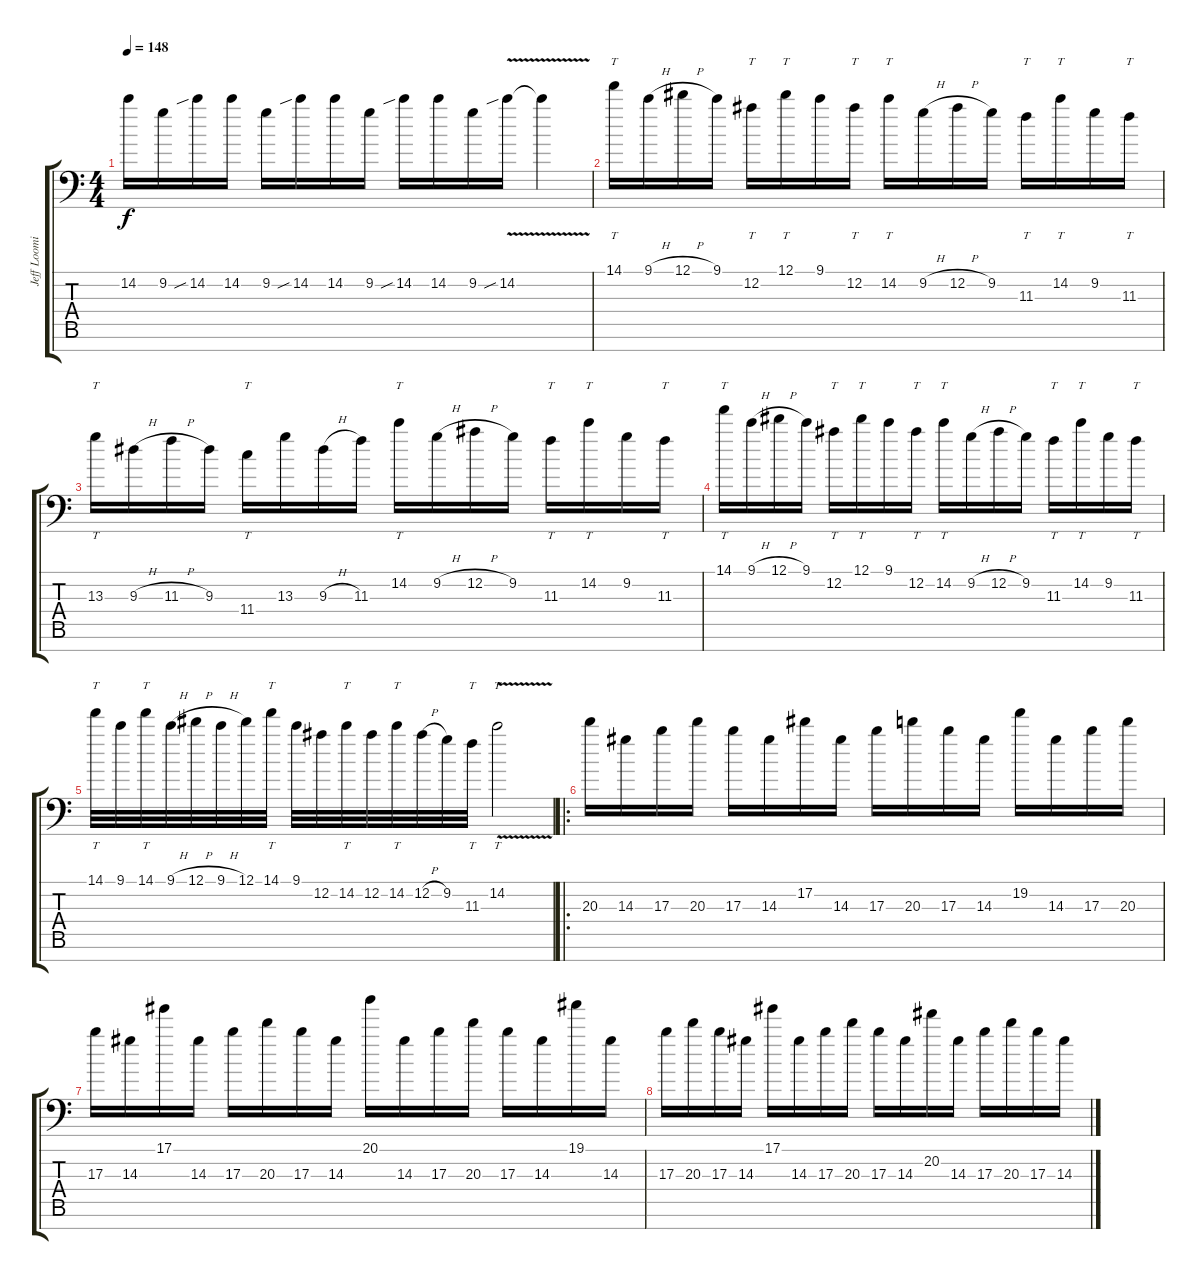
\track ("Jeff Loomis" "Jeff Loomi") {instrument distortionguitar}
\staff {score tabs}
\tuning (Eb4 Bb3 Gb3 Db3 Ab2 Eb2 Bb1) {hide}
\ts (4 4)
\tempo 148
\clef f4
\ks c
14.2.16{dy f} 9.2.16 14.2{sib}.16 14.2.16 9.2.16 14.2{sib}.16 14.2.16 9.2.16 14.2{sib}.16 14.2.16 9.2.16 14.2{v sib}.16 14.2{t}.4 |
14.1.16{tt} 9.1{h}.16 12.1{h}.16 9.1.16 12.2.16{tt} 12.1.16{tt} 9.1.16 12.2.16{tt} 14.2.16{tt} 9.2{h}.16 12.2{h}.16 9.2.16 11.3.16{tt} 14.2.16{tt} 9.2.16 11.3.16{tt} |
13.3.16{tt} 9.3{h}.16 11.3{h}.16 9.3.16 11.4.16{tt} 13.3.16 9.3{h}.16 11.3.16 14.2.16{tt} 9.2{h}.16 12.2{h}.16 9.2.16 11.3.16{tt} 14.2.16{tt} 9.2.16 11.3.16{tt} |
14.1.16{tt} 9.1{h}.16 12.1{h}.16 9.1.16 12.2.16{tt} 12.1.16{tt} 9.1.16 12.2.16{tt} 14.2.16{tt} 9.2{h}.16 12.2{h}.16 9.2.16 11.3.16{tt} 14.2.16{tt} 9.2.16 11.3.16{tt} |
14.1.32{tt} 9.1.32 14.1.32{tt} 9.1{h}.32 12.1{h}.32 9.1{h}.32 12.1.32 14.1.32{tt} 9.1.32 12.2.32 14.2.32{tt} 12.2.32 14.2.32{tt} 12.2{h}.32 9.2.32 11.3.32{tt} 14.2{v}.2{tt} |
\ro
20.3.16 14.3.16 17.3.16 20.3.16 17.3.16 14.3.16 17.2.16 14.3.16 17.3.16 20.3.16 17.3.16 14.3.16 19.2.16 14.3.16 17.3.16 20.3.16 |
17.3.16 14.3.16 17.1.16 14.3.16 17.3.16 20.3.16 17.3.16 14.3.16 20.1.16 14.3.16 17.3.16 20.3.16 17.3.16 14.3.16 19.1.16 14.3.16 |
17.3.16 20.3.16 17.3.16 14.3.16 17.1.16 14.3.16 17.3.16 20.3.16 17.3.16 14.3.16 20.2.16 14.3.16 17.3.16 20.3.16 17.3.16 14.3.16
